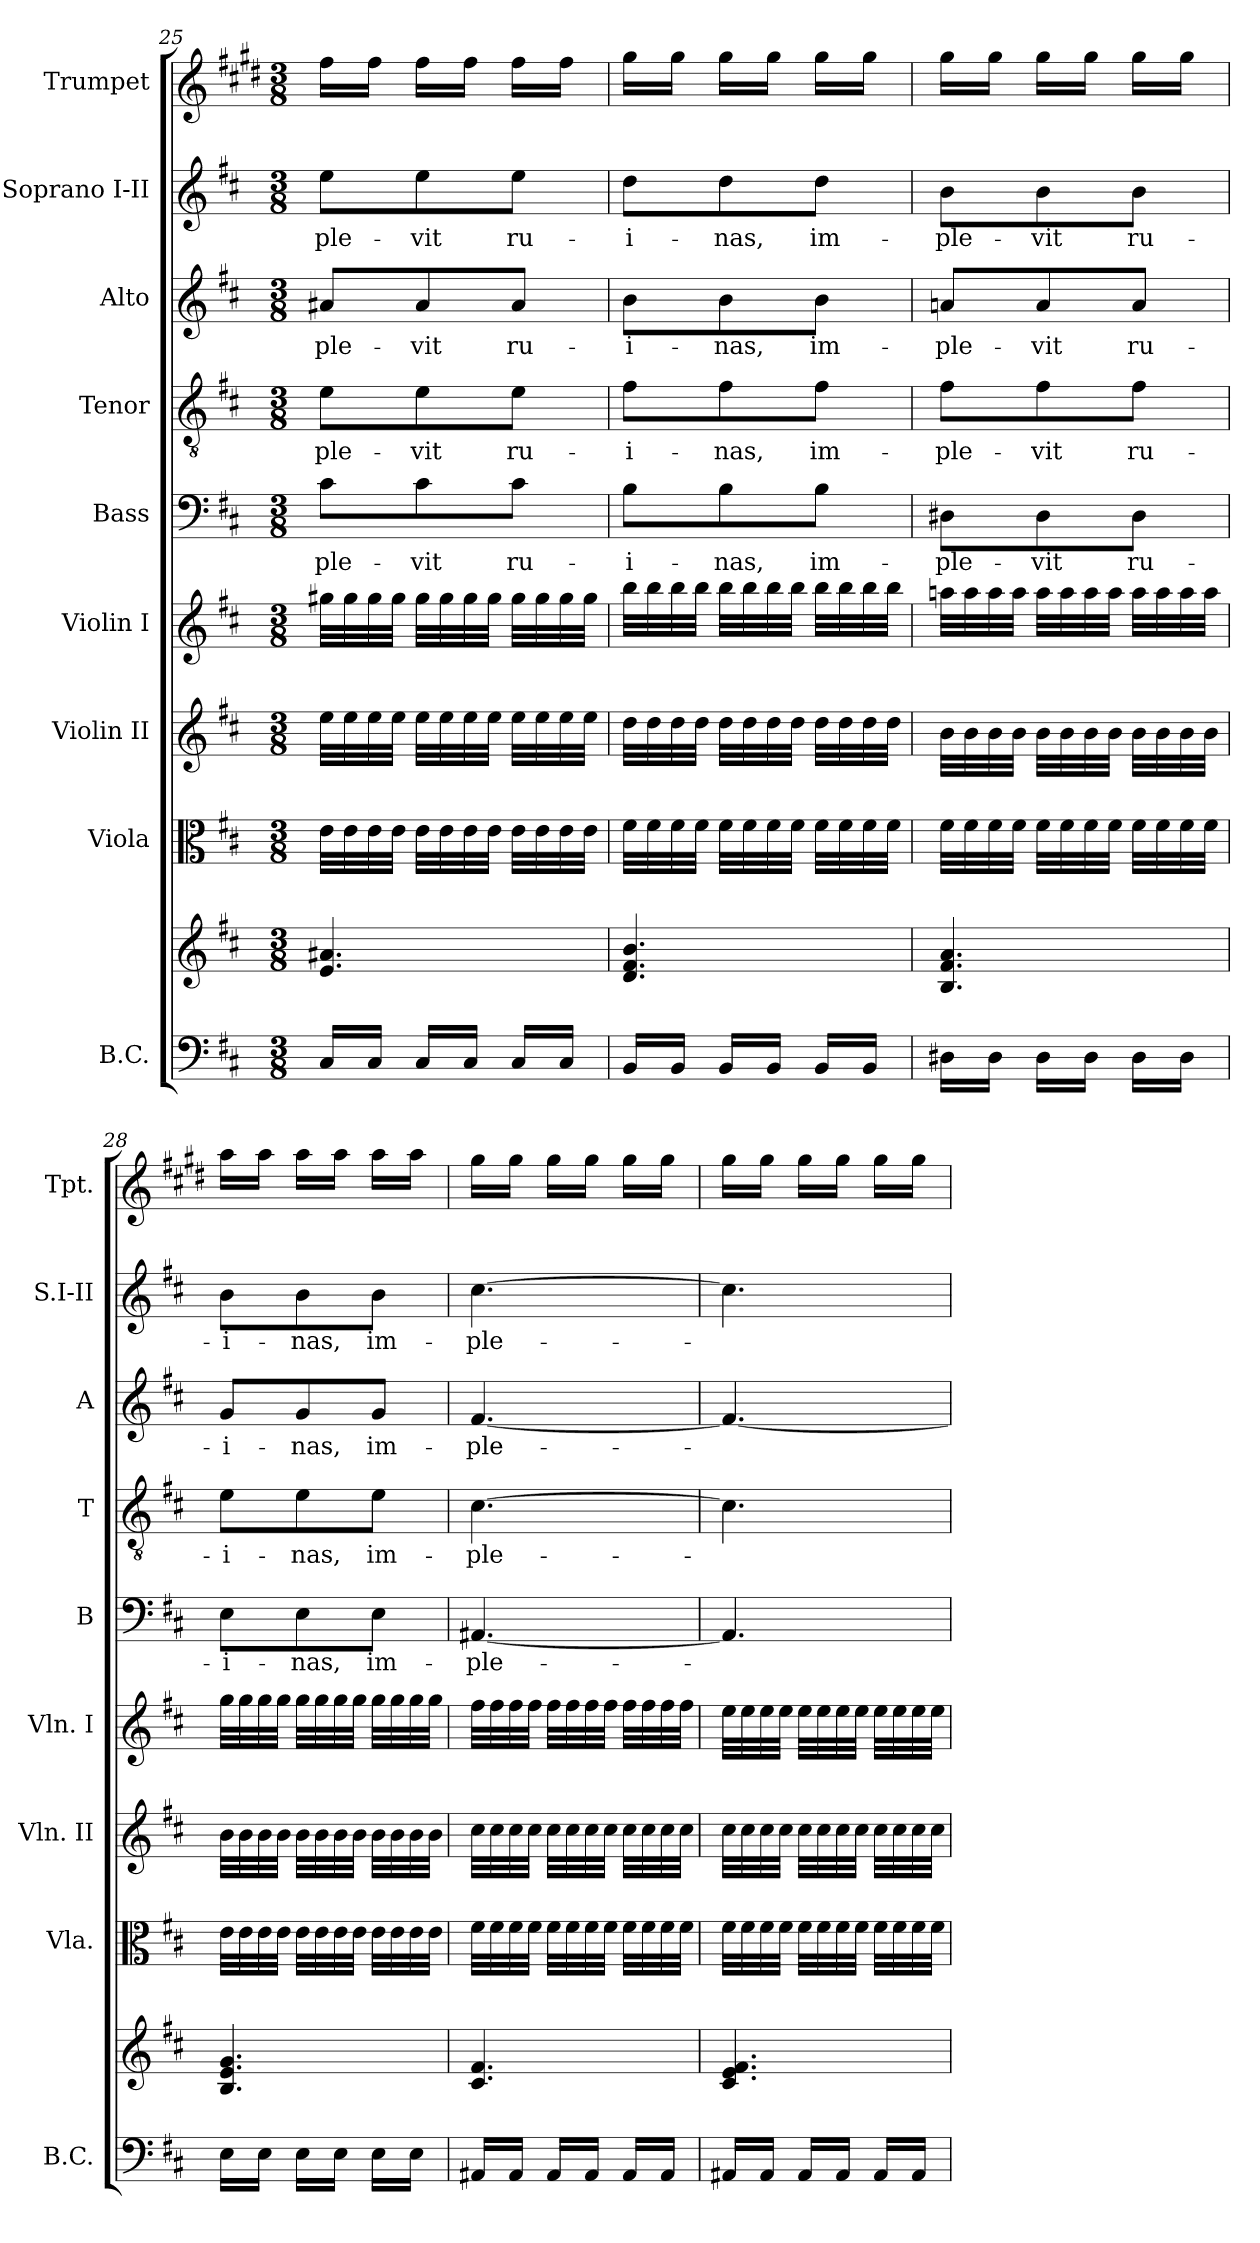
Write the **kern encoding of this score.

**kern	**kern	**kern	**kern	**kern	**kern	**text	**kern	**text	**kern	**text	**kern	**text	**kern
*part9	*part9	*part8	*part7	*part6	*part5	*part5	*part4	*part4	*part3	*part3	*part2	*part2	*part1
*staff10	*staff9	*staff8	*staff7	*staff6	*staff5	*staff5	*staff4	*staff4	*staff3	*staff3	*staff2	*staff2	*staff1
*I"B.C.	*	*I"Viola	*I"Violin II	*I"Violin I	*I"Bass	*	*I"Tenor	*	*I"Alto	*	*I"Soprano I-II	*	*I"Trumpet
*I'B.C.	*	*I'Vla.	*I'Vln. II	*I'Vln. I	*I'B	*	*I'T	*	*I'A	*	*I'S.I-II	*	*I'Tpt.
!!LO:PB:g=z
*clefF4	*clefG2	*clefC3	*clefG2	*clefG2	*clefF4	*	*clefGv2	*	*clefG2	*	*clefG2	*	*clefG2
*	*	*	*	*	*	*	*	*	*	*	*	*	*ITrd1c2
*k[f#c#]	*k[f#c#]	*k[f#c#]	*k[f#c#]	*k[f#c#]	*k[f#c#]	*	*k[f#c#]	*	*k[f#c#]	*	*k[f#c#]	*	*k[f#c#]
*D:	*D:	*D:	*D:	*D:	*D:	*	*D:	*	*D:	*	*D:	*	*D:
*M3/8	*M3/8	*M3/8	*M3/8	*M3/8	*M3/8	*	*M3/8	*	*M3/8	*	*M3/8	*	*M3/8
=25	=25	=25	=25	=25	=25	=25	=25	=25	=25	=25	=25	=25	=25
!	!	!	!	!	!	!LO:LY:b	!	!LO:LY:b	!	!LO:LY:b	!	!LO:LY:b	!
16C#/LL	4.e/ 4.a#X/	32e\LLL	32ee\LLL	32gg#X\LLL	8c#\L	-ple-	8e\L	-ple-	8a#X/L	-ple-	8ee\L	-ple-	16ee\LL
.	.	32e\	32ee\	32gg#\	.	.	.	.	.	.	.	.	.
16C#/JJ	.	32e\	32ee\	32gg#\	.	.	.	.	.	.	.	.	16ee\JJ
.	.	32e\JJJ	32ee\JJJ	32gg#\JJJ	.	.	.	.	.	.	.	.	.
!	!	!	!	!	!	!LO:LY:b	!	!LO:LY:b	!	!LO:LY:b	!	!LO:LY:b	!
16C#/LL	.	32e\LLL	32ee\LLL	32gg#\LLL	8c#\	-vit	8e\	-vit	8a#/	-vit	8ee\	-vit	16ee\LL
.	.	32e\	32ee\	32gg#\	.	.	.	.	.	.	.	.	.
16C#/JJ	.	32e\	32ee\	32gg#\	.	.	.	.	.	.	.	.	16ee\JJ
.	.	32e\JJJ	32ee\JJJ	32gg#\JJJ	.	.	.	.	.	.	.	.	.
!	!	!	!	!	!	!LO:LY:b	!	!LO:LY:b	!	!LO:LY:b	!	!LO:LY:b	!
16C#/LL	.	32e\LLL	32ee\LLL	32gg#\LLL	8c#\J	ru-	8e\J	ru-	8a#/J	ru-	8ee\J	ru-	16ee\LL
.	.	32e\	32ee\	32gg#\	.	.	.	.	.	.	.	.	.
16C#/JJ	.	32e\	32ee\	32gg#\	.	.	.	.	.	.	.	.	16ee\JJ
.	.	32e\JJJ	32ee\JJJ	32gg#\JJJ	.	.	.	.	.	.	.	.	.
=26	=26	=26	=26	=26	=26	=26	=26	=26	=26	=26	=26	=26	=26
!	!	!	!	!	!	!LO:LY:b	!	!LO:LY:b	!	!LO:LY:b	!	!LO:LY:b	!
16BB/LL	4.d/ 4.f#/ 4.b/	32f#\LLL	32dd\LLL	32bb\LLL	8B\L	-i-	8f#\L	-i-	8b\L	-i-	8dd\L	-i-	16ff#\LL
.	.	32f#\	32dd\	32bb\	.	.	.	.	.	.	.	.	.
16BB/JJ	.	32f#\	32dd\	32bb\	.	.	.	.	.	.	.	.	16ff#\JJ
.	.	32f#\JJJ	32dd\JJJ	32bb\JJJ	.	.	.	.	.	.	.	.	.
!	!	!	!	!	!	!LO:LY:b	!	!LO:LY:b	!	!LO:LY:b	!	!LO:LY:b	!
16BB/LL	.	32f#\LLL	32dd\LLL	32bb\LLL	8B\	-nas,	8f#\	-nas,	8b\	-nas,	8dd\	-nas,	16ff#\LL
.	.	32f#\	32dd\	32bb\	.	.	.	.	.	.	.	.	.
16BB/JJ	.	32f#\	32dd\	32bb\	.	.	.	.	.	.	.	.	16ff#\JJ
.	.	32f#\JJJ	32dd\JJJ	32bb\JJJ	.	.	.	.	.	.	.	.	.
!	!	!	!	!	!	!LO:LY:b	!	!LO:LY:b	!	!LO:LY:b	!	!LO:LY:b	!
16BB/LL	.	32f#\LLL	32dd\LLL	32bb\LLL	8B\J	im-	8f#\J	im-	8b\J	im-	8dd\J	im-	16ff#\LL
.	.	32f#\	32dd\	32bb\	.	.	.	.	.	.	.	.	.
16BB/JJ	.	32f#\	32dd\	32bb\	.	.	.	.	.	.	.	.	16ff#\JJ
.	.	32f#\JJJ	32dd\JJJ	32bb\JJJ	.	.	.	.	.	.	.	.	.
=27	=27	=27	=27	=27	=27	=27	=27	=27	=27	=27	=27	=27	=27
!	!	!	!	!	!	!LO:LY:b	!	!LO:LY:b	!	!LO:LY:b	!	!LO:LY:b	!
16D#X\LL	4.B/ 4.f#/ 4.a/	32f#\LLL	32b\LLL	32aani\LLL	8D#X\L	-ple-	8f#\L	-ple-	8ani/L	-ple-	8b\L	-ple-	16ff#\LL
.	.	32f#\	32b\	32aa\	.	.	.	.	.	.	.	.	.
16D#\JJ	.	32f#\	32b\	32aa\	.	.	.	.	.	.	.	.	16ff#\JJ
.	.	32f#\JJJ	32b\JJJ	32aa\JJJ	.	.	.	.	.	.	.	.	.
!	!	!	!	!	!	!LO:LY:b	!	!LO:LY:b	!	!LO:LY:b	!	!LO:LY:b	!
16D#\LL	.	32f#\LLL	32b\LLL	32aa\LLL	8D#\	-vit	8f#\	-vit	8a/	-vit	8b\	-vit	16ff#\LL
.	.	32f#\	32b\	32aa\	.	.	.	.	.	.	.	.	.
16D#\JJ	.	32f#\	32b\	32aa\	.	.	.	.	.	.	.	.	16ff#\JJ
.	.	32f#\JJJ	32b\JJJ	32aa\JJJ	.	.	.	.	.	.	.	.	.
!	!	!	!	!	!	!LO:LY:b	!	!LO:LY:b	!	!LO:LY:b	!	!LO:LY:b	!
16D#\LL	.	32f#\LLL	32b\LLL	32aa\LLL	8D#\J	ru-	8f#\J	ru-	8a/J	ru-	8b\J	ru-	16ff#\LL
.	.	32f#\	32b\	32aa\	.	.	.	.	.	.	.	.	.
16D#\JJ	.	32f#\	32b\	32aa\	.	.	.	.	.	.	.	.	16ff#\JJ
.	.	32f#\JJJ	32b\JJJ	32aa\JJJ	.	.	.	.	.	.	.	.	.
=28	=28	=28	=28	=28	=28	=28	=28	=28	=28	=28	=28	=28	=28
!	!	!	!	!	!	!LO:LY:b	!	!LO:LY:b	!	!LO:LY:b	!	!LO:LY:b	!
16E\LL	4.B/ 4.e/ 4.g/	32e\LLL	32b\LLL	32gg\LLL	8E\L	-i-	8e\L	-i-	8g/L	-i-	8b\L	-i-	16gg\LL
.	.	32e\	32b\	32gg\	.	.	.	.	.	.	.	.	.
16E\JJ	.	32e\	32b\	32gg\	.	.	.	.	.	.	.	.	16gg\JJ
.	.	32e\JJJ	32b\JJJ	32gg\JJJ	.	.	.	.	.	.	.	.	.
!	!	!	!	!	!	!LO:LY:b	!	!LO:LY:b	!	!LO:LY:b	!	!LO:LY:b	!
16E\LL	.	32e\LLL	32b\LLL	32gg\LLL	8E\	-nas,	8e\	-nas,	8g/	-nas,	8b\	-nas,	16gg\LL
.	.	32e\	32b\	32gg\	.	.	.	.	.	.	.	.	.
16E\JJ	.	32e\	32b\	32gg\	.	.	.	.	.	.	.	.	16gg\JJ
.	.	32e\JJJ	32b\JJJ	32gg\JJJ	.	.	.	.	.	.	.	.	.
!	!	!	!	!	!	!LO:LY:b	!	!LO:LY:b	!	!LO:LY:b	!	!LO:LY:b	!
16E\LL	.	32e\LLL	32b\LLL	32gg\LLL	8E\J	im-	8e\J	im-	8g/J	im-	8b\J	im-	16gg\LL
.	.	32e\	32b\	32gg\	.	.	.	.	.	.	.	.	.
16E\JJ	.	32e\	32b\	32gg\	.	.	.	.	.	.	.	.	16gg\JJ
.	.	32e\JJJ	32b\JJJ	32gg\JJJ	.	.	.	.	.	.	.	.	.
=29	=29	=29	=29	=29	=29	=29	=29	=29	=29	=29	=29	=29	=29
!	!	!	!	!	!	!LO:LY:b	!	!LO:LY:b	!	!LO:LY:b	!	!LO:LY:b	!
16AA#X/LL	4.c#/ 4.f#/	32f#\LLL	32cc#\LLL	32ff#\LLL	[4.AA#X/	-ple-	[4.c#\	-ple-	[4.f#/	-ple-	[4.cc#\	-ple-	16ff#\LL
.	.	32f#\	32cc#\	32ff#\	.	.	.	.	.	.	.	.	.
16AA#/JJ	.	32f#\	32cc#\	32ff#\	.	.	.	.	.	.	.	.	16ff#\JJ
.	.	32f#\JJJ	32cc#\JJJ	32ff#\JJJ	.	.	.	.	.	.	.	.	.
16AA#/LL	.	32f#\LLL	32cc#\LLL	32ff#\LLL	.	.	.	.	.	.	.	.	16ff#\LL
.	.	32f#\	32cc#\	32ff#\	.	.	.	.	.	.	.	.	.
16AA#/JJ	.	32f#\	32cc#\	32ff#\	.	.	.	.	.	.	.	.	16ff#\JJ
.	.	32f#\JJJ	32cc#\JJJ	32ff#\JJJ	.	.	.	.	.	.	.	.	.
16AA#/LL	.	32f#\LLL	32cc#\LLL	32ff#\LLL	.	.	.	.	.	.	.	.	16ff#\LL
.	.	32f#\	32cc#\	32ff#\	.	.	.	.	.	.	.	.	.
16AA#/JJ	.	32f#\	32cc#\	32ff#\	.	.	.	.	.	.	.	.	16ff#\JJ
.	.	32f#\JJJ	32cc#\JJJ	32ff#\JJJ	.	.	.	.	.	.	.	.	.
!!LO:PB:g=z
=30	=30	=30	=30	=30	=30	=30	=30	=30	=30	=30	=30	=30	=30
16AA#X/LL	4.c#/ 4.e/ 4.f#/	32f#\LLL	32cc#\LLL	32ee\LLL	4.AA#/]	.	4.c#\]	.	4.f#/_	.	4.cc#\]	.	16ff#\LL
.	.	32f#\	32cc#\	32ee\	.	.	.	.	.	.	.	.	.
16AA#/JJ	.	32f#\	32cc#\	32ee\	.	.	.	.	.	.	.	.	16ff#\JJ
.	.	32f#\JJJ	32cc#\JJJ	32ee\JJJ	.	.	.	.	.	.	.	.	.
16AA#/LL	.	32f#\LLL	32cc#\LLL	32ee\LLL	.	.	.	.	.	.	.	.	16ff#\LL
.	.	32f#\	32cc#\	32ee\	.	.	.	.	.	.	.	.	.
16AA#/JJ	.	32f#\	32cc#\	32ee\	.	.	.	.	.	.	.	.	16ff#\JJ
.	.	32f#\JJJ	32cc#\JJJ	32ee\JJJ	.	.	.	.	.	.	.	.	.
16AA#/LL	.	32f#\LLL	32cc#\LLL	32ee\LLL	.	.	.	.	.	.	.	.	16ff#\LL
.	.	32f#\	32cc#\	32ee\	.	.	.	.	.	.	.	.	.
16AA#/JJ	.	32f#\	32cc#\	32ee\	.	.	.	.	.	.	.	.	16ff#\JJ
.	.	32f#\JJJ	32cc#\JJJ	32ee\JJJ	.	.	.	.	.	.	.	.	.
=	=	=	=	=	=	=	=	=	=	=	=	=	=
*-	*-	*-	*-	*-	*-	*-	*-	*-	*-	*-	*-	*-	*-
